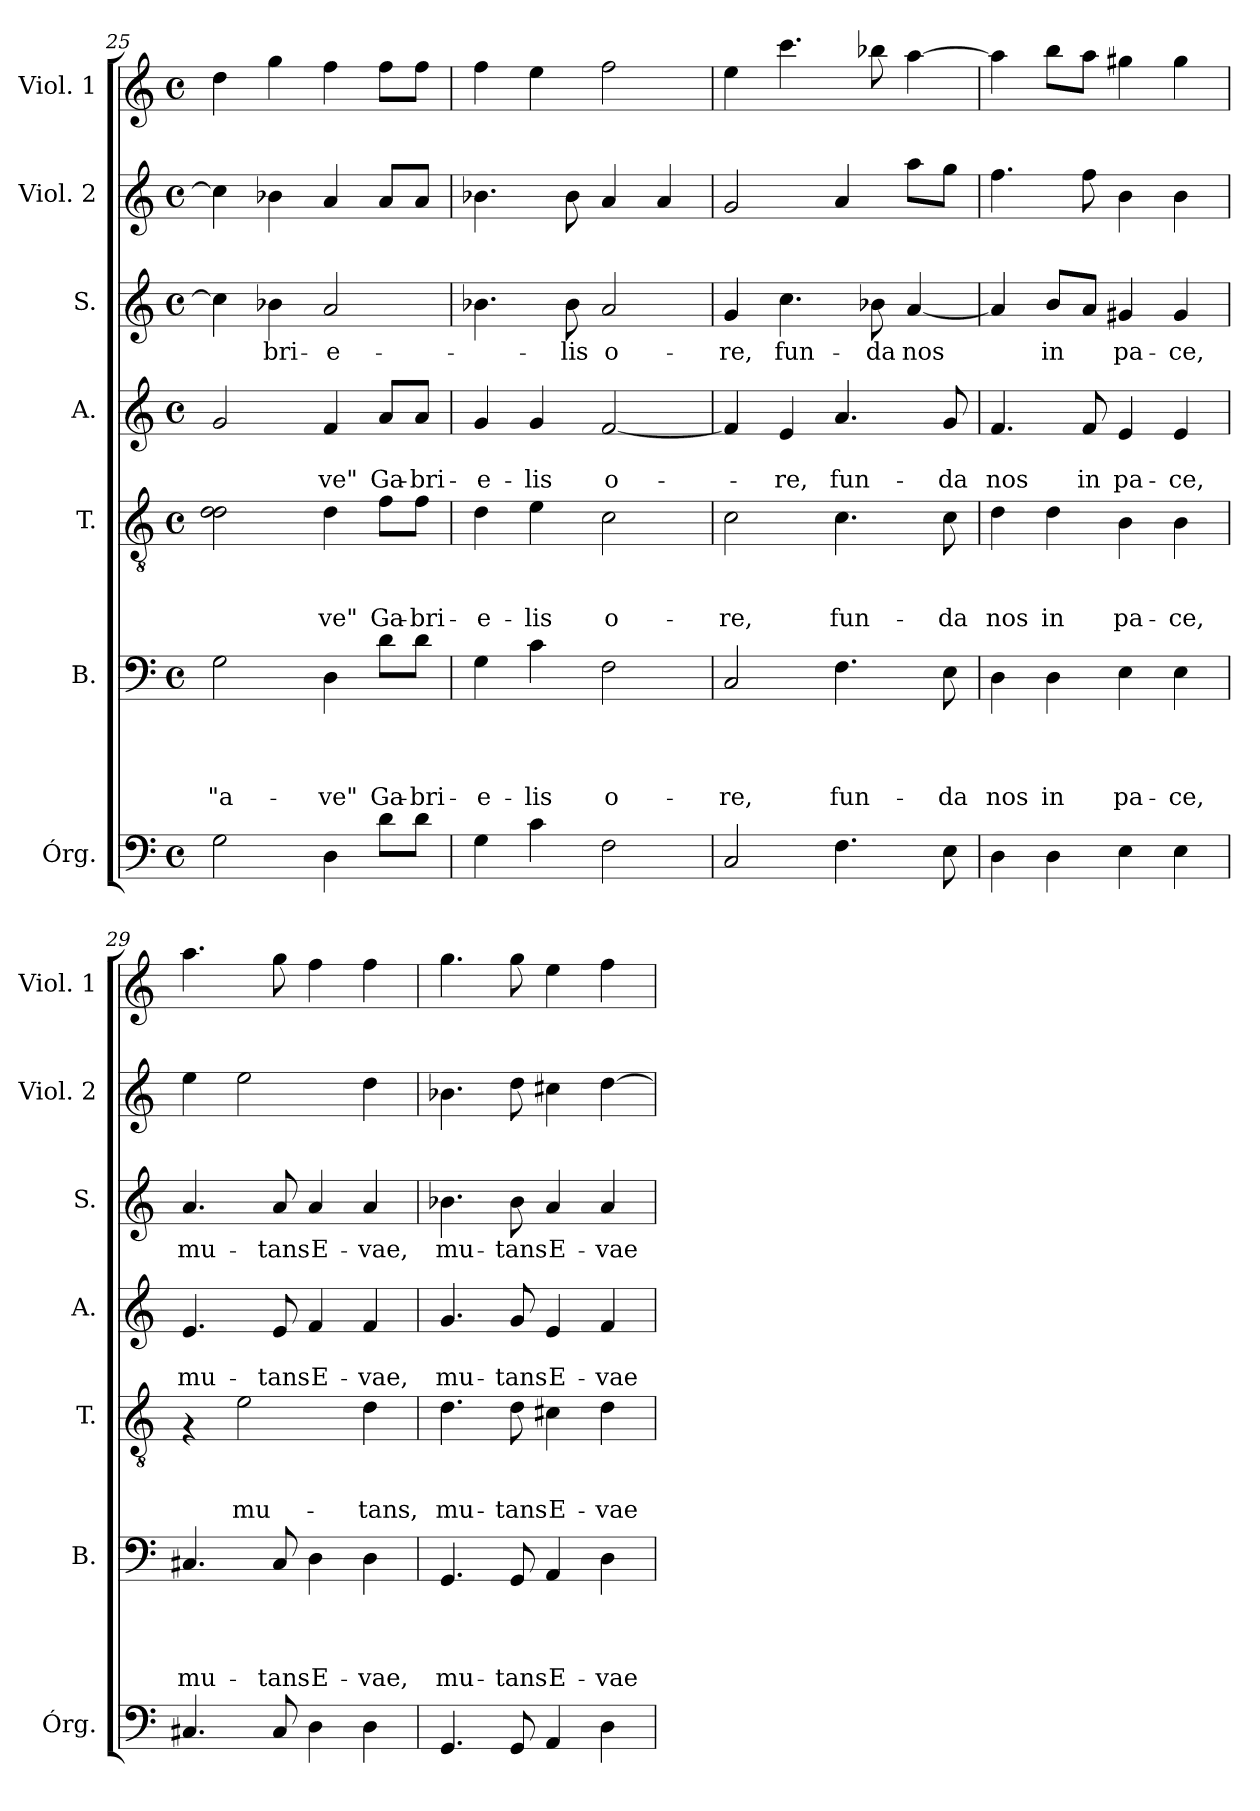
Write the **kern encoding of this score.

**kern	**kern	**text	**text	**text	**text	**kern	**text	**text	**text	**kern	**text	**text	**kern	**text	**kern	**kern
*part7	*part6	*part6	*part6	*part6	*part6	*part5	*part5	*part5	*part5	*part4	*part4	*part4	*part3	*part3	*part2	*part1
*staff7	*staff6	*staff6	*staff6	*staff6	*staff6	*staff5	*staff5	*staff5	*staff5	*staff4	*staff4	*staff4	*staff3	*staff3	*staff2	*staff1
*I"Órg.	*I"B.	*	*	*	*	*I"T.	*	*	*	*I"A.	*	*	*I"S.	*	*I"Viol. 2	*I"Viol. 1
*I'Órg.	*I'B.	*	*	*	*	*I'T.	*	*	*	*I'A.	*	*	*I'S.	*	*I'Viol. 2	*I'Viol. 1
*clefF4	*clefF4	*	*	*	*	*clefGv2	*	*	*	*clefG2	*	*	*clefG2	*	*clefG2	*clefG2
*k[]	*k[]	*	*	*	*	*k[]	*	*	*	*k[]	*	*	*k[]	*	*k[]	*k[]
*C:	*C:	*	*	*	*	*C:	*	*	*	*C:	*	*	*C:	*	*C:	*C:
*M4/4	*M4/4	*	*	*	*	*M4/4	*	*	*	*M4/4	*	*	*M4/4	*	*M4/4	*M4/4
*met(c)	*met(c)	*	*	*	*	*met(c)	*	*	*	*met(c)	*	*	*met(c)	*	*met(c)	*met(c)
=25	=25	=25	=25	=25	=25	=25	=25	=25	=25	=25	=25	=25	=25	=25	=25	=25
!	!	!	!	!	!LO:LY:b	!	!	!	!	!	!	!	!	!	!	!
2G<\	2G\	.	.	.	"a-	2d\ 2d\	.	.	.	2g/	.	.	4cc\]	.	4cc\]	4dd\
!	!	!	!	!	!	!	!	!	!	!	!	!	!	!LO:LY:b	!	!
.	.	.	.	.	.	.	.	.	.	.	.	.	4b-X\	-bri-	4b-X\	4gg\
!	!	!	!	!	!LO:LY:b	!	!	!	!LO:LY:b	!	!	!LO:LY:b	!	!LO:LY:b	!	!
4D<\	4D\	.	.	.	-ve"	4d\	.	.	-ve"	4f/	.	-ve"	2a/	-e-	4a/	4ff\
!	!	!	!	!	!LO:LY:b	!	!	!	!LO:LY:b	!	!	!LO:LY:b	!	!	!	!
8d\L	8d\L	.	.	.	Ga-	8f\L	.	.	Ga-	8a/L	.	Ga-	.	.	8a/L	8ff\L
!	!	!	!	!	!LO:LY:b	!	!	!	!LO:LY:b	!	!	!LO:LY:b	!	!	!	!
8d\J	8d\J	.	.	.	-bri-	8f\J	.	.	-bri-	8a/J	.	-bri-	.	.	8a/J	8ff\J
!!LO:PB:g=z
=26	=26	=26	=26	=26	=26	=26	=26	=26	=26	=26	=26	=26	=26	=26	=26	=26
!	!	!	!	!	!LO:LY:b	!	!	!	!LO:LY:b	!	!	!LO:LY:b	!	!	!	!
4G<\	4G\	.	.	.	-e-	4d\	.	.	-e-	4g/	.	-e-	4.b-X\	.	4.b-X\	4ff\
!	!	!	!	!	!LO:LY:b	!	!	!	!LO:LY:b	!	!	!LO:LY:b	!	!	!	!
4c\	4c\	.	.	.	-lis	4e\	.	.	-lis	4g/	.	-lis	.	.	.	4ee\
!	!	!	!	!	!	!	!	!	!	!	!	!	!	!LO:LY:b	!	!
.	.	.	.	.	.	.	.	.	.	.	.	.	8b-\	-lis	8b-\	.
!	!	!	!	!	!LO:LY:b	!	!	!	!LO:LY:b	!	!	!LO:LY:b	!	!LO:LY:b	!	!
2F<\	2F\	.	.	.	o-	2c\	.	.	o-	[>2f/	.	o-	2a/	o-	4a/	2ff\
.	.	.	.	.	.	.	.	.	.	.	.	.	.	.	4a/	.
=27	=27	=27	=27	=27	=27	=27	=27	=27	=27	=27	=27	=27	=27	=27	=27	=27
!	!	!	!	!	!LO:LY:b	!	!	!	!LO:LY:b	!	!	!	!	!LO:LY:b	!	!
2C</	2C/	.	.	.	-re,	2c\	.	.	-re,	4f/]	.	.	4g/	-re,	2g/	4ee\
!	!	!	!	!	!	!	!	!	!	!	!	!LO:LY:b	!	!LO:LY:b	!	!
.	.	.	.	.	.	.	.	.	.	4e/	.	-re,	4.cc\	fun-	.	4.ccc\
!	!	!	!	!	!LO:LY:b	!	!	!	!LO:LY:b	!	!	!LO:LY:b	!	!	!	!
4.F<\	4.F\	.	.	.	fun-	4.c\	.	.	fun-	4.a/	.	fun-	.	.	4a/	.
!	!	!	!	!	!	!	!	!	!	!	!	!	!	!LO:LY:b	!	!
.	.	.	.	.	.	.	.	.	.	.	.	.	8b-X\	-da	.	8bb-X\
!	!	!	!	!	!	!	!	!	!	!	!	!	!	!LO:LY:b	!	!
.	.	.	.	.	.	.	.	.	.	.	.	.	[>4a/	nos	8aa\L	[>4aa\
!	!	!	!	!	!LO:LY:b	!	!	!	!LO:LY:b	!	!	!LO:LY:b	!	!	!	!
8E\	8E\	.	.	.	-da	8c\	.	.	-da	8g/	.	-da	.	.	8gg\J	.
=28	=28	=28	=28	=28	=28	=28	=28	=28	=28	=28	=28	=28	=28	=28	=28	=28
!	!	!	!	!	!LO:LY:b	!	!	!	!LO:LY:b	!	!	!LO:LY:b	!	!	!	!
4D<\	4D\	.	.	.	nos	4d\	.	.	nos	4.f/	.	nos	4a/]	.	4.ff\	4aa\]
!	!	!	!	!	!LO:LY:b	!	!	!	!LO:LY:b	!	!	!	!	!LO:LY:b	!	!
4D\	4D\	.	.	.	in	4d\	.	.	in	.	.	.	8b/L	in	.	8bb\L
!	!	!	!	!	!	!	!	!	!	!	!	!LO:LY:b	!	!	!	!
.	.	.	.	.	.	.	.	.	.	8f/	.	in	8a/J	.	8ff\	8aa\J
!	!	!	!	!	!LO:LY:b	!	!	!	!LO:LY:b	!	!	!LO:LY:b	!	!LO:LY:b	!	!
4E\	4E\	.	.	.	pa-	4B\	.	.	pa-	4e/	.	pa-	4g#X/	pa-	4b\	4gg#X\
!	!	!	!	!	!LO:LY:b	!	!	!	!LO:LY:b	!	!	!LO:LY:b	!	!LO:LY:b	!	!
4E\	4E\	.	.	.	-ce,	4B\	.	.	-ce,	4e/	.	-ce,	4g#/	-ce,	4b\	4gg#\
=29	=29	=29	=29	=29	=29	=29	=29	=29	=29	=29	=29	=29	=29	=29	=29	=29
!	!	!	!	!	!LO:LY:b	!	!	!	!	!	!	!LO:LY:b	!	!LO:LY:b	!	!
4.C#X/	4.C#X/	.	.	.	mu-	4rF	.	.	.	4.e/	.	mu-	4.a/	mu-	4ee\	4.aa\
!	!	!	!	!	!	!	!	!	!LO:LY:b	!	!	!	!	!	!	!
.	.	.	.	.	.	2e\	.	.	mu-	.	.	.	.	.	2ee\	.
!	!	!	!	!	!LO:LY:b	!	!	!	!	!	!	!LO:LY:b	!	!LO:LY:b	!	!
8C#</	8C#/	.	.	.	-tans	.	.	.	.	8e/	.	-tans	8a/	-tans	.	8gg\
!	!	!	!	!	!LO:LY:b	!	!	!	!	!	!	!LO:LY:b	!	!LO:LY:b	!	!
4D\	4D\	.	.	.	E-	.	.	.	.	4f/	.	E-	4a/	E-	.	4ff\
!	!	!	!	!	!LO:LY:b	!	!	!	!LO:LY:b	!	!	!LO:LY:b	!	!LO:LY:b	!	!
4D\	4D\	.	.	.	-vae,	4d\	.	.	-tans,	4f/	.	-vae,	4a/	-vae,	4dd\	4ff\
=30	=30	=30	=30	=30	=30	=30	=30	=30	=30	=30	=30	=30	=30	=30	=30	=30
!	!	!	!	!	!LO:LY:b	!	!	!	!LO:LY:b	!	!	!LO:LY:b	!	!LO:LY:b	!	!
4.GG/	4.GG/	.	.	.	mu-	4.d\	.	.	mu-	4.g/	.	mu-	4.b-X\	mu-	4.b-X\	4.gg\
!	!	!	!	!	!LO:LY:b	!	!	!	!LO:LY:b	!	!	!LO:LY:b	!	!LO:LY:b	!	!
8GG/	8GG/	.	.	.	-tans	8d\	.	.	-tans	8g/	.	-tans	8b-\	-tans	8dd\	8gg\
!	!	!	!	!	!LO:LY:b	!	!	!	!LO:LY:b	!	!	!LO:LY:b	!	!LO:LY:b	!	!
4AA/	4AA/	.	.	.	E-	4c#X\	.	.	E-	4e/	.	E-	4a/	E-	4cc#X\	4ee\
!	!	!	!	!	!LO:LY:b	!	!	!	!LO:LY:b	!	!	!LO:LY:b	!	!LO:LY:b	!	!
4D\	4D\	.	.	.	-vae	4d\	.	.	-vae	4f/	.	-vae	4a/	-vae	[<4dd\	4ff\
=	=	=	=	=	=	=	=	=	=	=	=	=	=	=	=	=
*-	*-	*-	*-	*-	*-	*-	*-	*-	*-	*-	*-	*-	*-	*-	*-	*-
